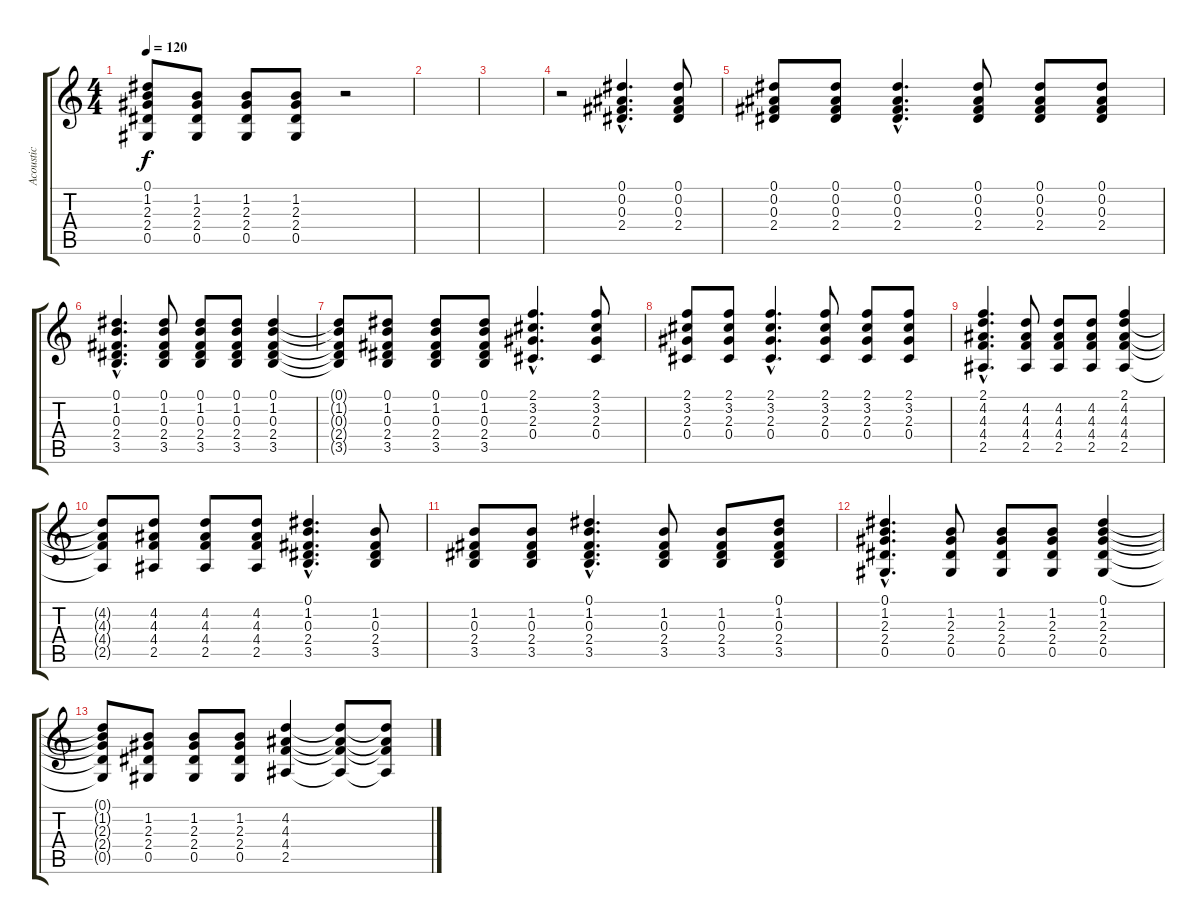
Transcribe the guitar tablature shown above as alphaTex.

\track ("Acoustic" "Acoustic") {instrument acousticguitarsteel}
\staff {score tabs}
\tuning (Eb4 Bb3 Gb3 Db3 Ab2 Eb2) {hide}
\ts (4 4)
\tempo 120
\clef g2
\ks c
(0.1{t} 1.2{t} 2.3{t} 2.4{t} 0.5{t}).8{dy f} (1.2 2.3 2.4 0.5).8 (1.2 2.3 2.4 0.5).8 (1.2 2.3 2.4 0.5).8 r.2 |
|
|
r.2 (0.1{hac} 0.2{hac} 0.3{hac} 2.4{hac}).4{d} (0.1 0.2 0.3 2.4).8 |
(0.1 0.2 0.3 2.4).8 (0.1 0.2 0.3 2.4).8 (0.1{hac} 0.2{hac} 0.3{hac} 2.4{hac}).4{d} (0.1 0.2 0.3 2.4).8 (0.1 0.2 0.3 2.4).8 (0.1 0.2 0.3 2.4).8 |
(0.1{hac} 1.2{hac} 0.3{hac} 2.4{hac} 3.5{hac}).4{d} (0.1 1.2 0.3 2.4 3.5).8 (0.1 1.2 0.3 2.4 3.5).8 (0.1 1.2 0.3 2.4 3.5).8 (0.1 1.2 0.3 2.4 3.5).4 |
(0.1{t} 1.2{t} 0.3{t} 2.4{t} 3.5{t}).8 (0.1 1.2 0.3 2.4 3.5).8 (0.1 1.2 0.3 2.4 3.5).8 (0.1 1.2 0.3 2.4 3.5).8 (2.1{hac} 3.2{hac} 2.3{hac} 0.4{hac}).4{d} (2.1 3.2 2.3 0.4).8 |
(2.1 3.2 2.3 0.4).8 (2.1 3.2 2.3 0.4).8 (2.1{hac} 3.2{hac} 2.3{hac} 0.4{hac}).4{d} (2.1 3.2 2.3 0.4).8 (2.1 3.2 2.3 0.4).8 (2.1 3.2 2.3 0.4).8 |
(2.1{hac} 4.2{hac} 4.3{hac} 4.4{hac} 2.5{hac}).4{d} (4.2 4.3 4.4 2.5).8 (4.2 4.3 4.4 2.5).8 (4.2 4.3 4.4 2.5).8 (2.1 4.2 4.3 4.4 2.5).4 |
(4.2{t} 4.3{t} 4.4{t} 2.5{t}).8 (4.2 4.3 4.4 2.5).8 (4.2 4.3 4.4 2.5).8 (4.2 4.3 4.4 2.5).8 (0.1{hac} 1.2{hac} 0.3{hac} 2.4{hac} 3.5{hac}).4{d} (1.2 0.3 2.4 3.5).8 |
(1.2 0.3 2.4 3.5).8 (1.2 0.3 2.4 3.5).8 (0.1{hac} 1.2{hac} 0.3{hac} 2.4{hac} 3.5{hac}).4{d} (1.2 0.3 2.4 3.5).8 (1.2 0.3 2.4 3.5).8 (0.1 1.2 0.3 2.4 3.5).8 |
(0.1{hac} 1.2{hac} 2.3{hac} 2.4{hac} 0.5{hac}).4{d} (1.2 2.3 2.4 0.5).8 (1.2 2.3 2.4 0.5).8 (1.2 2.3 2.4 0.5).8 (0.1 1.2 2.3 2.4 0.5).4 |
(0.1{t} 1.2{t} 2.3{t} 2.4{t} 0.5{t}).8 (1.2 2.3 2.4 0.5).8 (1.2 2.3 2.4 0.5).8 (1.2 2.3 2.4 0.5).8 (4.2 4.3 4.4 2.5).4 (4.2{t} 4.3{t} 4.4{t} 2.5{t}).8 (4.2{t} 4.3{t} 4.4{t} 2.5{t}).8
